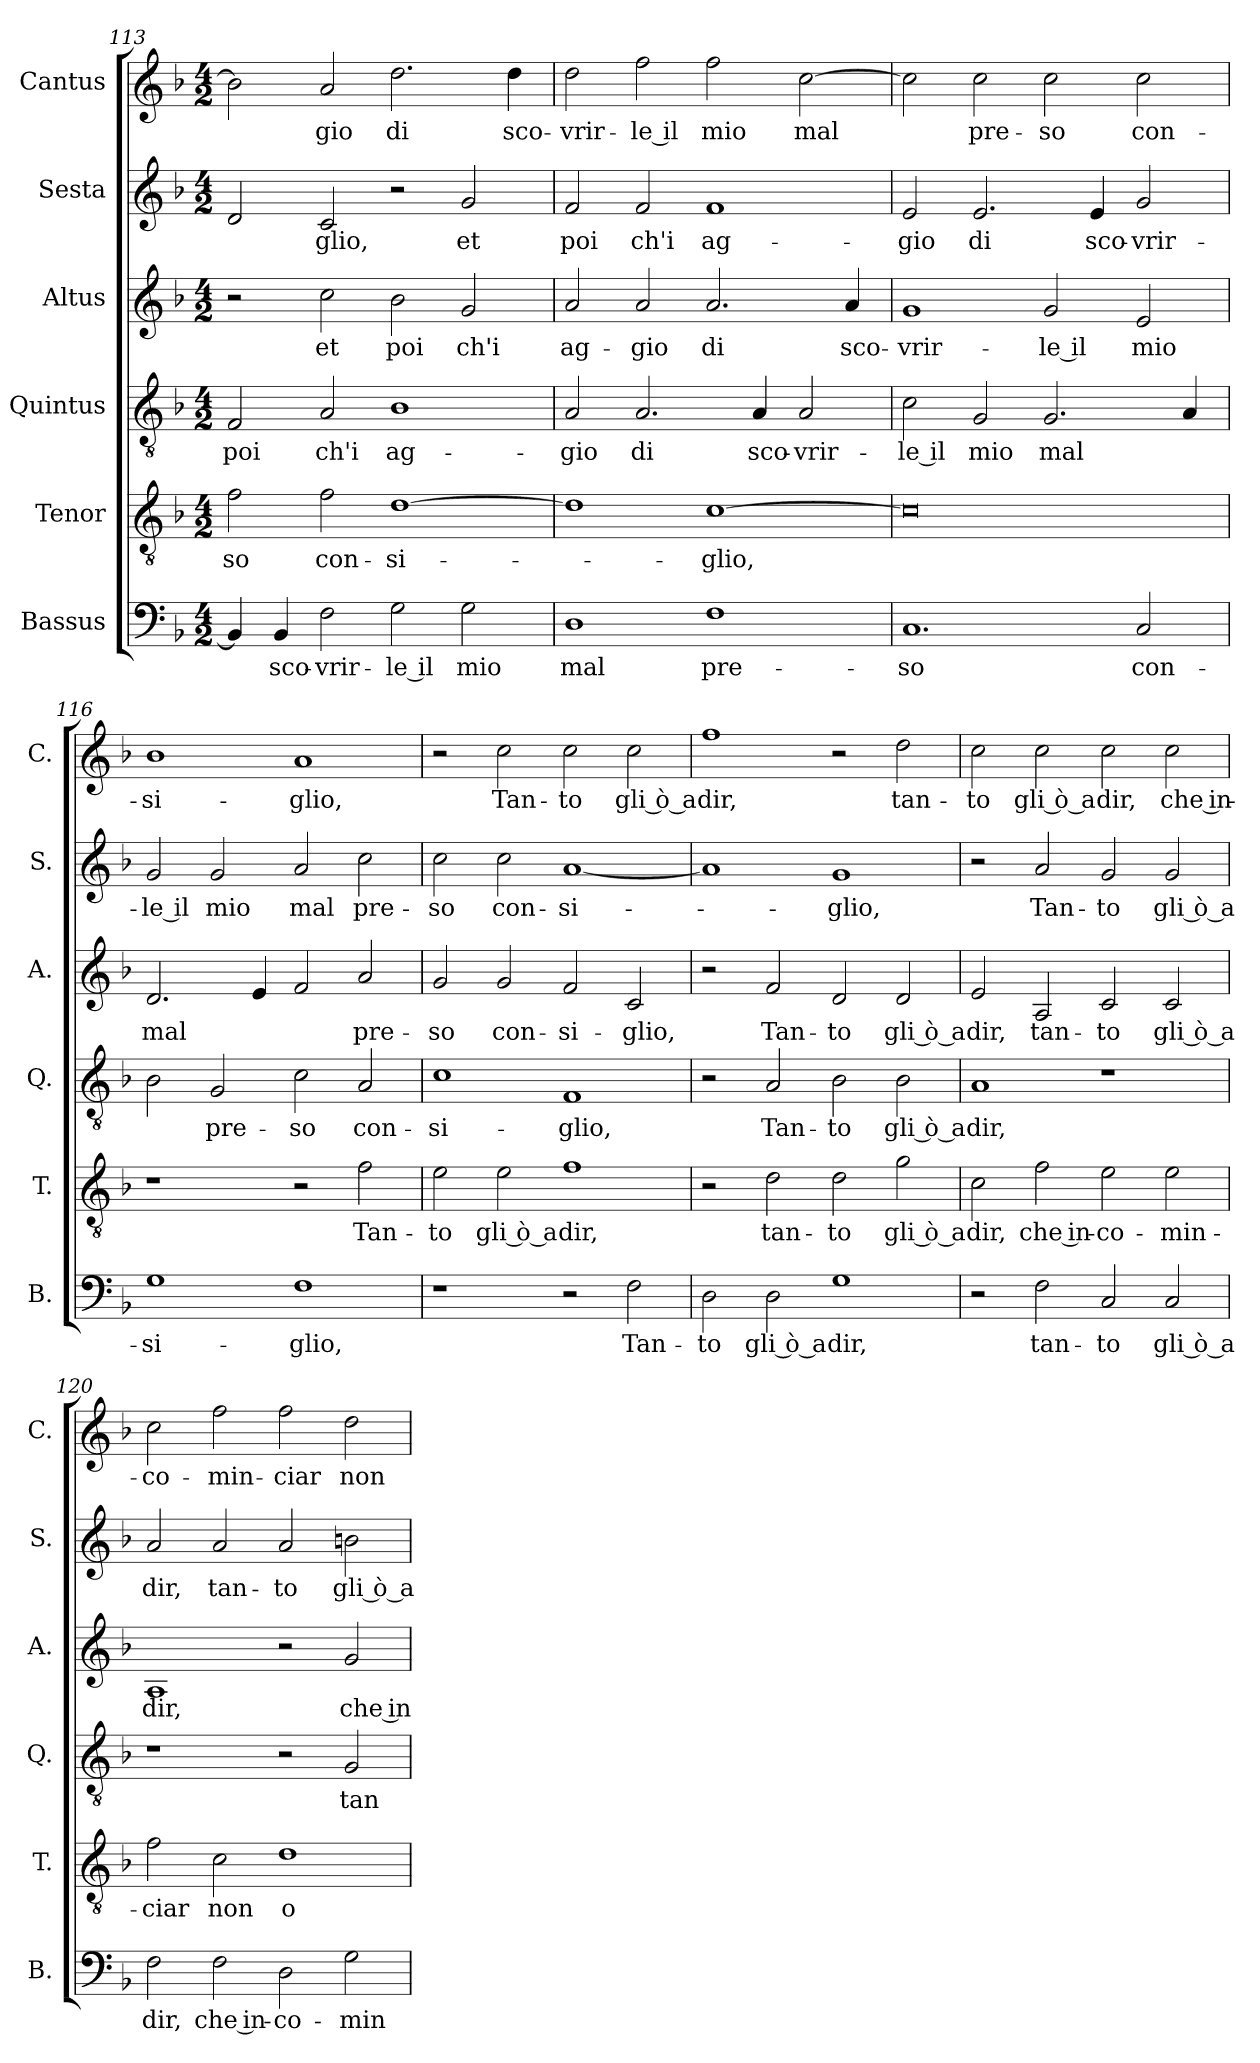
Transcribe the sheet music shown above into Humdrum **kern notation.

**kern	**text	**kern	**text	**kern	**text	**kern	**text	**kern	**text	**kern	**text
*part6	*part6	*part5	*part5	*part4	*part4	*part3	*part3	*part2	*part2	*part1	*part1
*staff6	*staff6	*staff5	*staff5	*staff4	*staff4	*staff3	*staff3	*staff2	*staff2	*staff1	*staff1
*I"Bassus	*	*I"Tenor	*	*I"Quintus	*	*I"Altus	*	*I"Sesta	*	*I"Cantus	*
*I'B.	*	*I'T.	*	*I'Q.	*	*I'A.	*	*I'S.	*	*I'C.	*
*clefF4	*	*clefGv2	*	*clefGv2	*	*clefG2	*	*clefG2	*	*clefG2	*
*k[b-]	*	*k[b-]	*	*k[b-]	*	*k[b-]	*	*k[b-]	*	*k[b-]	*
*M4/2	*	*M4/2	*	*M4/2	*	*M4/2	*	*M4/2	*	*M4/2	*
=113	=113	=113	=113	=113	=113	=113	=113	=113	=113	=113	=113
4BB-/]	.	2f\	-so	2F/	poi	2r	.	2d/	.	2b-\]	.
4BB-/	sco-	.	.	.	.	.	.	.	.	.	.
2F\	-vrir-	2f\	con-	2A/	ch'i	2cc\	et	2c/	-glio,	2a/	-gio
2G\	-le il	[1d	-si-	1B-	ag-	2b-\	poi	2r	.	2.dd\	di
2G\	mio	.	.	.	.	2g/	ch'i	2g/	et	.	.
.	.	.	.	.	.	.	.	.	.	4dd\	sco-
!!LO:PB:g=z
=114	=114	=114	=114	=114	=114	=114	=114	=114	=114	=114	=114
1D	mal	1d]	.	2A/	-gio	2a/	ag-	2f/	poi	2dd\	-vrir-
.	.	.	.	2.A/	di	2a/	-gio	2f/	ch'i	2ff\	-le il
1F	pre-	[1c	-glio,	.	.	2.a/	di	1f	ag-	2ff\	mio
.	.	.	.	4A/	sco-	.	.	.	.	.	.
.	.	.	.	2A/	-vrir-	.	.	.	.	[2cc\	mal
.	.	.	.	.	.	4a/	sco-	.	.	.	.
=115	=115	=115	=115	=115	=115	=115	=115	=115	=115	=115	=115
1.C	-so	0c]	.	2c\	-le il	1g	-vrir-	2e/	-gio	2cc\]	.
.	.	.	.	2G/	mio	.	.	2.e/	di	2cc\	pre-
.	.	.	.	2.G/	mal	2g/	-le il	.	.	2cc\	-so
.	.	.	.	.	.	.	.	4e/	sco-	.	.
2C/	con-	.	.	.	.	2e/	mio	2g/	-vrir-	2cc\	con-
.	.	.	.	4A/	.	.	.	.	.	.	.
=116	=116	=116	=116	=116	=116	=116	=116	=116	=116	=116	=116
1G	-si-	1r	.	2B-\	.	2.d/	mal	2g/	-le il	1b-	-si-
.	.	.	.	2G/	pre-	.	.	2g/	mio	.	.
.	.	.	.	.	.	4e/	.	.	.	.	.
1F	-glio,	2r	.	2c\	-so	2f/	.	2a/	mal	1a	-glio,
.	.	2f\	Tan-	2A/	con-	2a/	pre-	2cc\	pre-	.	.
=117	=117	=117	=117	=117	=117	=117	=117	=117	=117	=117	=117
1r	.	2e\	-to	1c	-si-	2g/	-so	2cc\	-so	2r	.
.	.	2e\	gli ò a	.	.	2g/	con-	2cc\	con-	2cc\	Tan-
2r	.	1f	dir,	1F	-glio,	2f/	-si-	[1a	-si-	2cc\	-to
2F\	Tan-	.	.	.	.	2c/	-glio,	.	.	2cc\	gli ò a
=118	=118	=118	=118	=118	=118	=118	=118	=118	=118	=118	=118
2D\	-to	2r	.	2r	.	2r	.	1a]	.	1ff	dir,
2D\	gli ò a	2d\	tan-	2A/	Tan-	2f/	Tan-	.	.	.	.
1G	dir,	2d\	-to	2B-\	-to	2d/	-to	1g	-glio,	2r	.
.	.	2g\	gli ò a	2B-\	gli ò a	2d/	gli ò a	.	.	2dd\	tan-
!!LO:LB:g=z
=119	=119	=119	=119	=119	=119	=119	=119	=119	=119	=119	=119
2r	.	2c\	dir,	1A	dir,	2e/	dir,	2r	.	2cc\	-to
2F\	tan-	2f\	che in-	.	.	2A/	tan-	2a/	Tan-	2cc\	gli ò a
2C/	-to	2e\	-co-	1r	.	2c/	-to	2g/	-to	2cc\	dir,
2C/	gli ò a	2e\	-min-	.	.	2c/	gli ò a	2g/	gli ò a	2cc\	che in-
=120	=120	=120	=120	=120	=120	=120	=120	=120	=120	=120	=120
2F\	dir,	2f\	-ciar	1r	.	1A	dir,	2a/	dir,	2cc\	-co-
2F\	che in-	2c\	non	.	.	.	.	2a/	tan-	2ff\	-min-
2D\	-co-	1d	o-	2r	.	2r	.	2a/	-to	2ff\	-ciar
2G\	-min-	.	.	2G/	tan-	2g/	che in-	2bn\	gli ò a	2dd\	non
=	=	=	=	=	=	=	=	=	=	=	=
*-	*-	*-	*-	*-	*-	*-	*-	*-	*-	*-	*-
